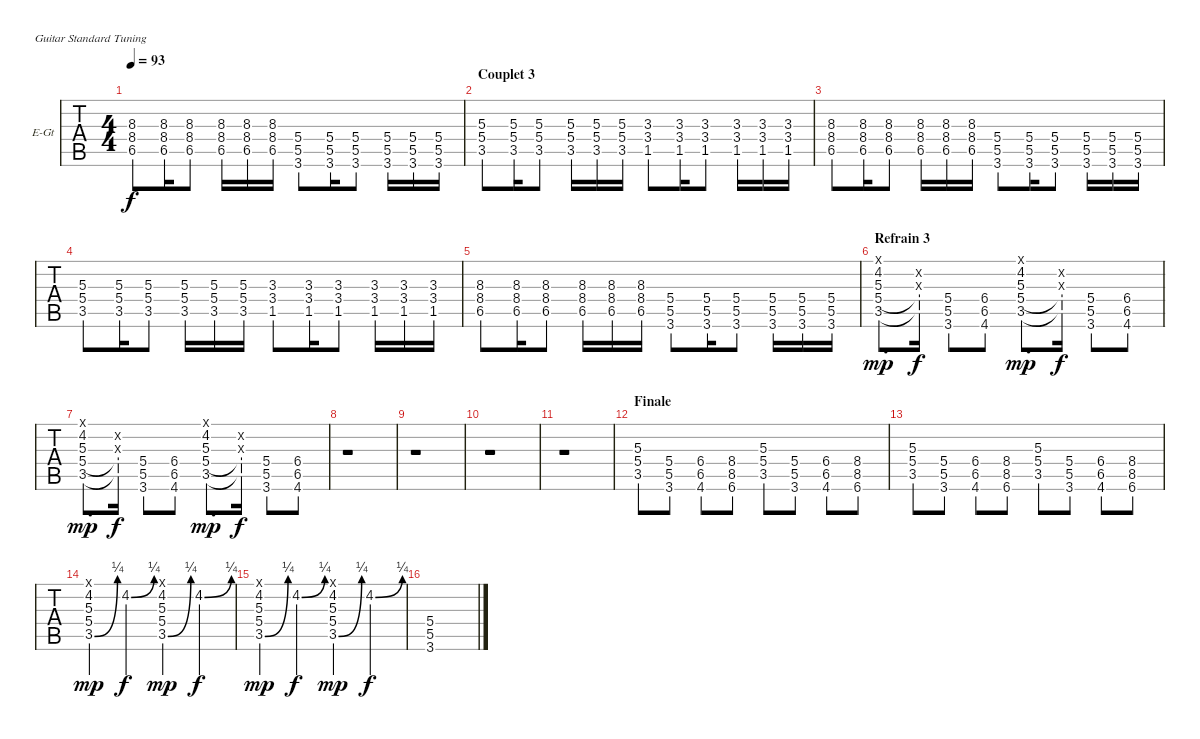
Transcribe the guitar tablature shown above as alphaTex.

\bracketExtendMode groupsimilarinstruments
\firstSystemTrackNameOrientation horizontal
\otherSystemsTrackNameOrientation horizontal
\track ("Guitare 2 Clean" "E-Gt") {instrument electricguitarclean}
\staff {tabs}
\tuning (E4 B3 G3 D3 A2 E2)
\ts (4 4)
\tempo 93
\clef g2
\ks c
(8.3 8.4 6.5).8{dy f} (8.3 8.4 6.5).16 (8.3 8.4 6.5).8 (8.3 8.4 6.5).16 (8.3 8.4 6.5).16 (8.3 8.4 6.5).16 (5.4 5.5 3.6).8 (5.4 5.5 3.6).16 (5.4 5.5 3.6).8 (5.4 5.5 3.6).16 (5.4 5.5 3.6).16 (5.4 5.5 3.6).16 |
\section ("" "Couplet 3")
(5.3 5.4 3.5).8 (5.3 5.4 3.5).16 (5.3 5.4 3.5).8 (5.3 5.4 3.5).16 (5.3 5.4 3.5).16 (5.3 5.4 3.5).16 (3.3 3.4 1.5).8 (3.3 3.4 1.5).16 (3.3 3.4 1.5).8 (3.3 3.4 1.5).16 (3.3 3.4 1.5).16 (3.3 3.4 1.5).16 |
(8.3 8.4 6.5).8 (8.3 8.4 6.5).16 (8.3 8.4 6.5).8 (8.3 8.4 6.5).16 (8.3 8.4 6.5).16 (8.3 8.4 6.5).16 (5.4 5.5 3.6).8 (5.4 5.5 3.6).16 (5.4 5.5 3.6).8 (5.4 5.5 3.6).16 (5.4 5.5 3.6).16 (5.4 5.5 3.6).16 |
(5.3 5.4 3.5).8 (5.3 5.4 3.5).16 (5.3 5.4 3.5).8 (5.3 5.4 3.5).16 (5.3 5.4 3.5).16 (5.3 5.4 3.5).16 (3.3 3.4 1.5).8 (3.3 3.4 1.5).16 (3.3 3.4 1.5).8 (3.3 3.4 1.5).16 (3.3 3.4 1.5).16 (3.3 3.4 1.5).16 |
(8.3 8.4 6.5).8 (8.3 8.4 6.5).16 (8.3 8.4 6.5).8 (8.3 8.4 6.5).16 (8.3 8.4 6.5).16 (8.3 8.4 6.5).16 (5.4 5.5 3.6).8 (5.4 5.5 3.6).16 (5.4 5.5 3.6).8 (5.4 5.5 3.6).16 (5.4 5.5 3.6).16 (5.4 5.5 3.6).16 |
\section ("" "Refrain 3")
(0.1{x} 4.2 5.3 5.4 3.5).8{d dy mp} (0.2{x} 0.3{x} 5.4{t} 3.5{t}).16{dy f} (5.4 5.5 3.6).8 (6.4 6.5 4.6).8 (0.1{x} 4.2 5.3 5.4 3.5).8{d dy mp} (0.2{x} 0.3{x} 5.4{t} 3.5{t}).16{dy f} (5.4 5.5 3.6).8 (6.4 6.5 4.6).8 |
(0.1{x} 4.2 5.3 5.4 3.5).8{d dy mp} (0.2{x} 0.3{x} 5.4{t} 3.5{t}).16{dy f} (5.4 5.5 3.6).8 (6.4 6.5 4.6).8 (0.1{x} 4.2 5.3 5.4 3.5).8{d dy mp} (0.2{x} 0.3{x} 5.4{t} 3.5{t}).16{dy f} (5.4 5.5 3.6).8 (6.4 6.5 4.6).8 |
r.1 |
r.1 |
r.1 |
r.1 |
\section ("" "Finale")
(5.3 5.4 3.5).8 (5.4 5.5 3.6).8 (6.4 6.5 4.6).8 (8.4 8.5 6.6).8 (5.3 5.4 3.5).8 (5.4 5.5 3.6).8 (6.4 6.5 4.6).8 (8.4 8.5 6.6).8 |
(5.3 5.4 3.5).8 (5.4 5.5 3.6).8 (6.4 6.5 4.6).8 (8.4 8.5 6.6).8 (5.3 5.4 3.5).8 (5.4 5.5 3.6).8 (6.4 6.5 4.6).8 (8.4 8.5 6.6).8 |
(0.1{x} 4.2 5.3 5.4 3.5{be (bend 0 0 60 1)}).4{dy mp} 4.2{be (bend 0 0 60 1)}.4{dy f} (0.1{x} 4.2 5.3 5.4 3.5{be (bend 0 0 60 1)}).4{dy mp} 4.2{be (bend 0 0 60 1)}.4{dy f} |
(0.1{x} 4.2 5.3 5.4 3.5{be (bend 0 0 60 1)}).4{dy mp} 4.2{be (bend 0 0 60 1)}.4{dy f} (0.1{x} 4.2 5.3 5.4 3.5{be (bend 0 0 60 1)}).4{dy mp} 4.2{be (bend 0 0 60 1)}.4{dy f} |
(5.4 5.5 3.6).1
